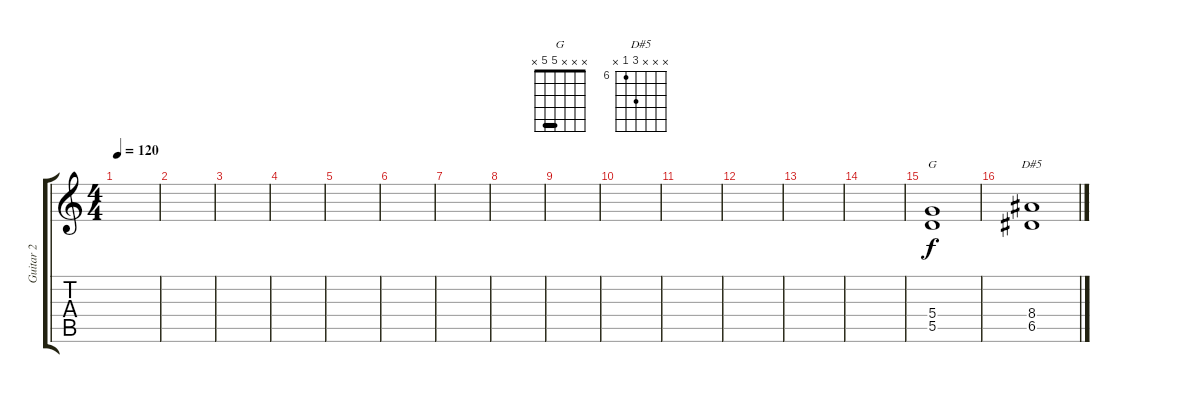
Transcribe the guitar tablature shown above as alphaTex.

\track ("Guitar 2" "Guitar 2") {instrument distortionguitar}
\staff {score tabs}
\tuning (E4 B3 G3 D3 A2 E2) {hide}
\chord ("G" x x x 5 5 x) {barre 5}
\chord ("D#5" x x x 8 6 x) {firstfret 6}
\ts (4 4)
\tempo 120
\clef g2
\ks c
|
|
|
|
|
|
|
|
|
|
|
|
|
|
(5.4 5.5).1{ch "G"} |
(8.4 6.5).1{ch "D#5"}
